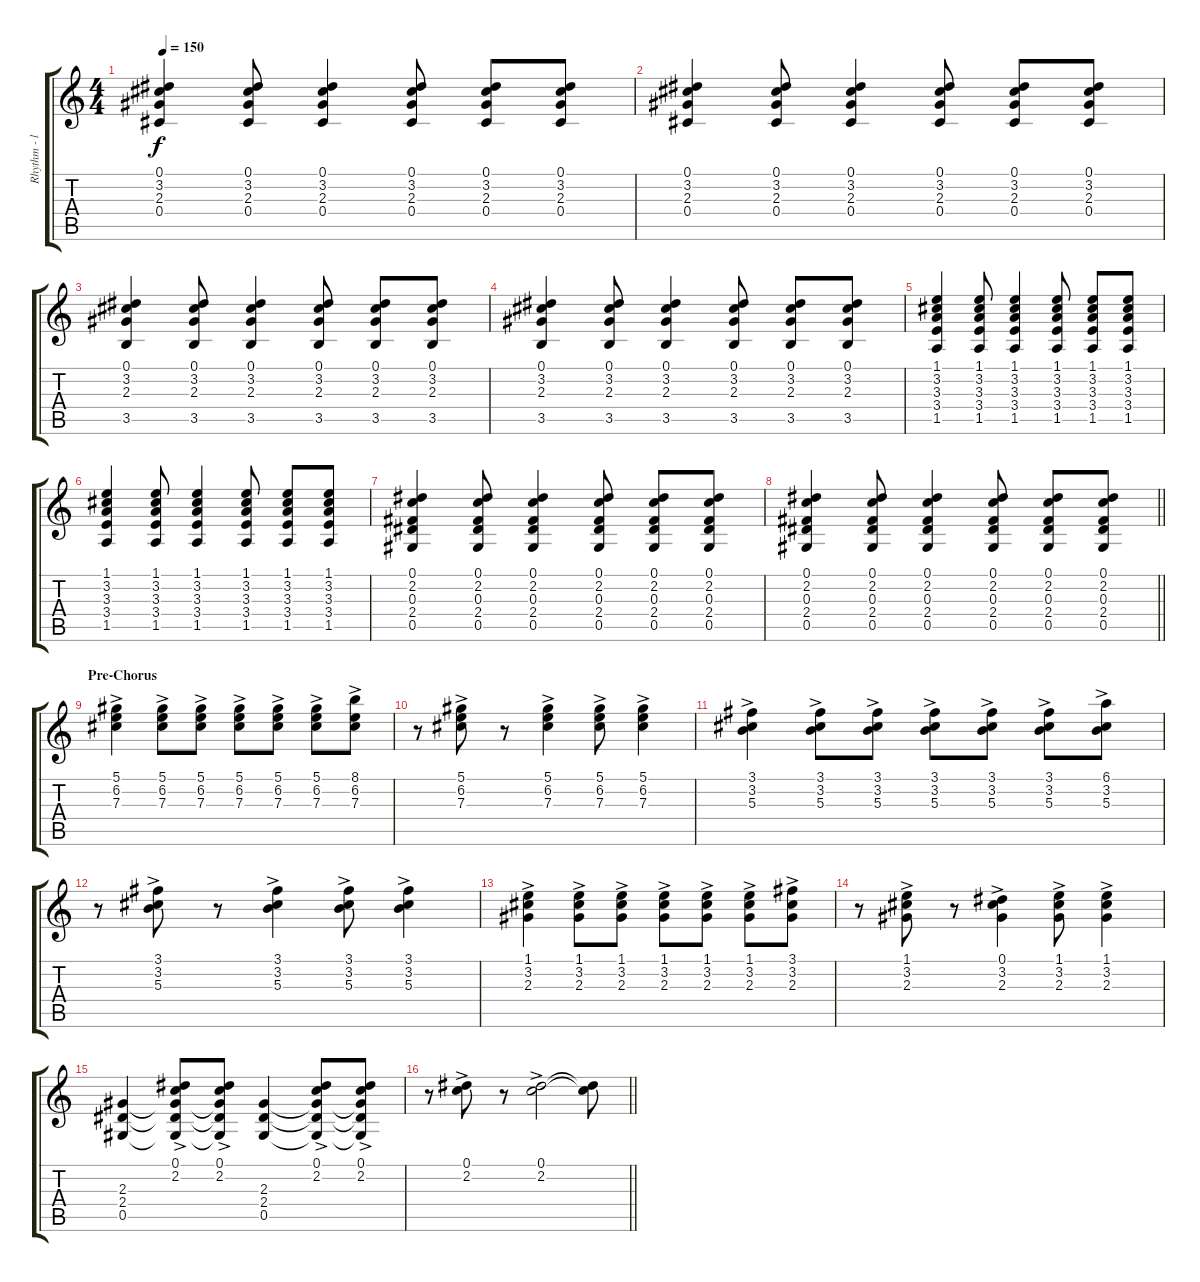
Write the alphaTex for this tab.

\track ("Rhythm - left" "Rhythm - l") {instrument acousticguitarsteel}
\staff {score tabs}
\tuning (Eb4 Bb3 Gb3 Db3 Ab2 Eb2) {hide}
\ts (4 4)
\tempo 150
\clef g2
\ks c
(0.1 3.2 2.3 0.4).4{dy f} (0.1 3.2 2.3 0.4).8 (0.1 3.2 2.3 0.4).4 (0.1 3.2 2.3 0.4).8 (0.1 3.2 2.3 0.4).8 (0.1 3.2 2.3 0.4).8 |
(0.1 3.2 2.3 0.4).4 (0.1 3.2 2.3 0.4).8 (0.1 3.2 2.3 0.4).4 (0.1 3.2 2.3 0.4).8 (0.1 3.2 2.3 0.4).8 (0.1 3.2 2.3 0.4).8 |
(0.1 3.2 2.3 3.5).4 (0.1 3.2 2.3 3.5).8 (0.1 3.2 2.3 3.5).4 (0.1 3.2 2.3 3.5).8 (0.1 3.2 2.3 3.5).8 (0.1 3.2 2.3 3.5).8 |
(0.1 3.2 2.3 3.5).4 (0.1 3.2 2.3 3.5).8 (0.1 3.2 2.3 3.5).4 (0.1 3.2 2.3 3.5).8 (0.1 3.2 2.3 3.5).8 (0.1 3.2 2.3 3.5).8 |
(1.1 3.2 3.3 3.4 1.5).4 (1.1 3.2 3.3 3.4 1.5).8 (1.1 3.2 3.3 3.4 1.5).4 (1.1 3.2 3.3 3.4 1.5).8 (1.1 3.2 3.3 3.4 1.5).8 (1.1 3.2 3.3 3.4 1.5).8 |
(1.1 3.2 3.3 3.4 1.5).4 (1.1 3.2 3.3 3.4 1.5).8 (1.1 3.2 3.3 3.4 1.5).4 (1.1 3.2 3.3 3.4 1.5).8 (1.1 3.2 3.3 3.4 1.5).8 (1.1 3.2 3.3 3.4 1.5).8 |
(0.1 2.2 0.3 2.4 0.5).4 (0.1 2.2 0.3 2.4 0.5).8 (0.1 2.2 0.3 2.4 0.5).4 (0.1 2.2 0.3 2.4 0.5).8 (0.1 2.2 0.3 2.4 0.5).8 (0.1 2.2 0.3 2.4 0.5).8 |
\barLineRight lightlight
(0.1 2.2 0.3 2.4 0.5).4 (0.1 2.2 0.3 2.4 0.5).8 (0.1 2.2 0.3 2.4 0.5).4 (0.1 2.2 0.3 2.4 0.5).8 (0.1 2.2 0.3 2.4 0.5).8 (0.1 2.2 0.3 2.4 0.5).8 |
\section ("" "Pre-Chorus")
(5.1{ac} 6.2{ac} 7.3{ac}).4 (5.1{ac} 6.2{ac} 7.3{ac}).8 (5.1{ac} 6.2{ac} 7.3{ac}).8 (5.1{ac} 6.2{ac} 7.3{ac}).8 (5.1{ac} 6.2{ac} 7.3{ac}).8 (5.1{ac} 6.2{ac} 7.3{ac}).8 (8.1{ac} 6.2{ac} 7.3{ac}).8 |
r.8 (5.1{ac} 6.2{ac} 7.3{ac}).8 r.8 (5.1{ac} 6.2{ac} 7.3{ac}).4 (5.1{ac} 6.2{ac} 7.3{ac}).8 (5.1{ac} 6.2{ac} 7.3{ac}).4 |
(3.1{ac} 3.2{ac} 5.3{ac}).4 (3.1{ac} 3.2{ac} 5.3{ac}).8 (3.1{ac} 3.2{ac} 5.3{ac}).8 (3.1{ac} 3.2{ac} 5.3{ac}).8 (3.1{ac} 3.2{ac} 5.3{ac}).8 (3.1{ac} 3.2{ac} 5.3{ac}).8 (6.1{ac} 3.2{ac} 5.3{ac}).8 |
r.8 (3.1{ac} 3.2{ac} 5.3{ac}).8 r.8 (3.1{ac} 3.2{ac} 5.3{ac}).4 (3.1{ac} 3.2{ac} 5.3{ac}).8 (3.1{ac} 3.2{ac} 5.3{ac}).4 |
(1.1{ac} 3.2{ac} 2.3{ac}).4 (1.1{ac} 3.2{ac} 2.3{ac}).8 (1.1{ac} 3.2{ac} 2.3{ac}).8 (1.1{ac} 3.2{ac} 2.3{ac}).8 (1.1{ac} 3.2{ac} 2.3{ac}).8 (1.1{ac} 3.2{ac} 2.3{ac}).8 (3.1{ac} 3.2{ac} 2.3{ac}).8 |
r.8 (1.1{ac} 3.2{ac} 2.3{ac}).8 r.8 (0.1{ac} 3.2{ac} 2.3{ac}).4 (1.1{ac} 3.2{ac} 2.3{ac}).8 (1.1{ac} 3.2{ac} 2.3{ac}).4 |
(2.3 2.4 0.5).4 (0.1{ac} 2.2{ac} 2.3{t} 2.4{t} 0.5{t}).8 (0.1{ac} 2.2{ac} 2.3{t} 2.4{t} 0.5{t}).8 (2.3 2.4 0.5).4 (0.1{ac} 2.2{ac} 2.3{t} 2.4{t} 0.5{t}).8 (0.1{ac} 2.2{ac} 2.3{t} 2.4{t} 0.5{t}).8 |
\barLineRight lightlight
r.8 (0.1{ac} 2.2{ac}).8 r.8 (0.1{ac} 2.2{ac}).2 (0.1{t} 2.2{t}).8
